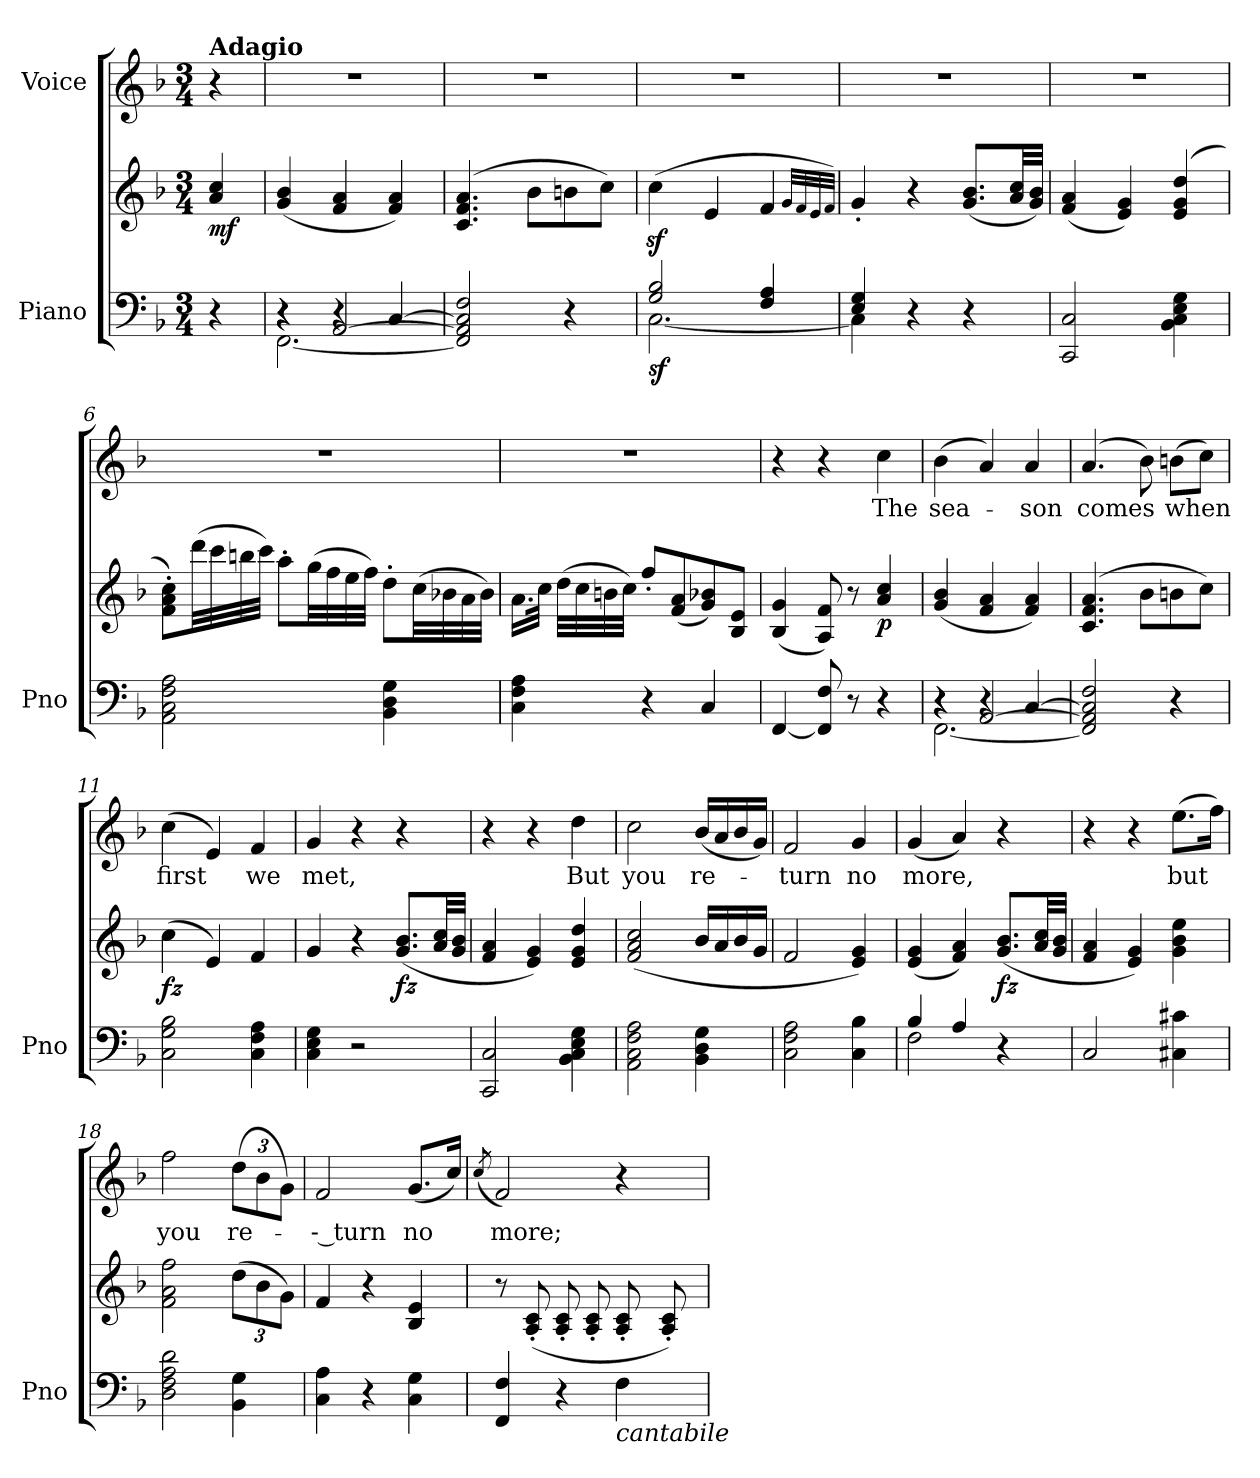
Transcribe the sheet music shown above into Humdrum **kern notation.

**kern	**kern	**dynam	**kern	**text
*part2	*part2	*part2	*part1	*part1
*staff3	*staff2	*staff2/3	*staff1	*staff1
*I"Piano	*	*	*I"Voice	*
*I'Pno	*	*	*	*
*clefF4	*clefG2	*	*clefG2	*
*k[b-]	*k[b-]	*	*k[b-]	*
*M3/4	*M3/4	*	*M3/4	*
=	=	=	=	=
!	!	!	!LO:TX:a:B:t=Adagio	!
!	!	!LO:DY:b	!	!
4r	4a/ 4cc/	mf	4r	.
=1	=1	=1	=1	=1
*^	*	*	*	*
*	*^	*	*	*	*
4r	[2.FF\	4r	(4g/ 4b-/	.	2.r	.
4r	.	[<2AA/	4f/ 4a/	.	.	.
[<4C/	.	.	4f/ 4a/)	.	.	.
*v	*v	*v	*	*	*	*
=2	=2	=2	=2	=2
2FF/] 2AA/] 2C/] 2F/	(4.c/ 4.f/ 4.a/	.	2.r	.
.	8b-\L	.	.	.
4r	8bn\	.	.	.
.	8cc\J)	.	.	.
=3	=3	=3	=3	=3
*^	*	*	*	*
!	!	!	!LO:DY:b=2	!	!
2G/ 2B-/	[2.C\	(4ccz<\	sf	2.r	.
.	.	4e/	.	.	.
4F/ 4A/	.	4f/	.	.	.
.	.	32qg/LLL	.	.	.
.	.	32qf/	.	.	.
.	.	32qe/	.	.	.
.	.	32qf/JJJ)	.	.	.
=4	=4	=4	=4	=4	=4
4E/ 4G/	4C\]	4g'/	.	2.r	.
4r	4ryy	4r	.	.	.
4r	4ryy	(8.g/ 8.b-/L	.	.	.
.	.	32a/ 32cc/LL	.	.	.
.	.	32g/ 32b-/JJJ)	.	.	.
*v	*v	*	*	*	*
!!LO:LB:g=z
=5	=5	=5	=5	=5
2CC/ 2C/	(4f/ 4a/	.	2.r	.
.	4e/ 4g/)	.	.	.
4BB-\ 4C\ 4E\ 4G\	(4e/ 4g/ 4dd/	.	.	.
=6	=6	=6	=6	=6
2AA\ 2C\ 2F\ 2A\	8f\' 8a\' 8cc\'L)	.	2.r	.
.	(32ddd\LL	.	.	.
.	32ccc\	.	.	.
.	32bbn\	.	.	.
.	32ccc\JJJ)	.	.	.
.	8aa'\L	.	.	.
.	(32gg\LL	.	.	.
.	32ff\	.	.	.
.	32ee\	.	.	.
.	32ff\JJJ)	.	.	.
4BB-\ 4D\ 4G\	8dd'\L	.	.	.
.	(32cc\LL	.	.	.
.	32b-X\	.	.	.
.	32a\	.	.	.
.	32b-\JJJ)	.	.	.
=7	=7	=7	=7	=7
4C\ 4F\ 4A\	16.a\LL	.	2.r	.
.	32cc\JJk	.	.	.
.	(32dd\LLL	.	.	.
.	32cc\	.	.	.
.	32bn\	.	.	.
.	32cc\JJJ)	.	.	.
4r	8ff'/L	.	.	.
.	(8f/ 8a/	.	.	.
4C/	8g/ 8b-X/)	.	.	.
.	8B-/ 8e/J	.	.	.
!!LO:LB:g=z
=8	=8	=8	=8	=8
[4FF/	(4B-/ 4g/	.	4r	.
8FF/] 8F/	8A/ 8f/)	.	4r	.
8r	8r	.	.	.
!	!	!LO:DY:b	!	!LO:LY:b
4r	4a/ 4cc/	p	4cc\	The
!!LO:PB:g=z
=9	=9	=9	=9	=9
*^	*	*	*	*
*	*^	*	*	*	*
!	!	!	!	!	!	!LO:LY:b
4r	[2.FF\	4r	(4g/ 4b-/	.	(4b-\	sea-
4r	.	[<2AA/	4f/ 4a/	.	4a/)	.
!	!	!	!	!	!	!LO:LY:b
[<4C/	.	.	4f/ 4a/)	.	4a/	-son
*v	*v	*v	*	*	*	*
=10	=10	=10	=10	=10
!	!	!	!	!LO:LY:b
2FF/] 2AA/] 2C/] 2F/	(4.c/ 4.f/ 4.a/	.	(4.a/	comes
.	8b-\L	.	8b-\)	.
!	!	!	!	!LO:LY:b
4r	8bn\	.	(8bn\L	when
.	8cc\J)	.	8cc\J)	.
=11	=11	=11	=11	=11
!	!	!LO:DY:b	!	!LO:LY:b
2C\ 2G\ 2B-\	(4cc\	fz	(4cc\	first
.	4e/)	.	4e/)	.
!	!	!	!	!LO:LY:b
4C\ 4F\ 4A\	4f/	.	4f/	we
=12	=12	=12	=12	=12
!	!	!	!	!LO:LY:b
4C\ 4E\ 4G\	4g/	.	4g/	met,
2r	4r	.	4r	.
!	!	!LO:DY:b	!	!
.	(8.g/ 8.b-/L	fz	4r	.
.	32a/ 32cc/LL	.	.	.
.	32g/ 32b-/JJJ	.	.	.
=13	=13	=13	=13	=13
2CC/ 2C/	4f/ 4a/	.	4r	.
.	4e/ 4g/)	.	4r	.
!	!	!	!	!LO:LY:b
4BB-\ 4C\ 4E\ 4G\	4e/ 4g/ 4dd/	.	4dd\	But
!!LO:PB:g=z
=14	=14	=14	=14	=14
!	!	!	!	!LO:LY:b
2AA\ 2C\ 2F\ 2A\	(2f/ 2a/ 2cc/	.	2cc\	you
!	!	!	!	!LO:LY:b
4BB-\ 4D\ 4G\	16b-/LL	.	(16b-/LL	re-
.	16a/	.	16a/	.
.	16b-/	.	16b-/	.
.	16g/JJ	.	16g/JJ)	.
=15	=15	=15	=15	=15
!	!	!	!	!LO:LY:b
2C\ 2F\ 2A\	2f/	.	2f/	-turn
!	!	!	!	!LO:LY:b
4C\ 4B-\	4e/ 4g/)	.	4g/	no
=16	=16	=16	=16	=16
*^	*	*	*	*
!	!	!	!	!	!LO:LY:b
4B-/	2F\	(4e/ 4g/	.	(4g/	more,
4A/	.	4f/ 4a/)	.	4a/)	.
!	!	!	!LO:DY:b	!	!
4r	4ryy	(8.g/ 8.b-/L	fz	4r	.
.	.	32a/ 32cc/LL	.	.	.
.	.	32g/ 32b-/JJJ	.	.	.
*v	*v	*	*	*	*
=17	=17	=17	=17	=17
2C/	4f/ 4a/	.	4r	.
.	4e/ 4g/)	.	4r	.
!	!	!	!	!LO:LY:b
4C#X\ 4c#X\	4g\ 4b-\ 4ee\	.	(8.ee\L	but
.	.	.	16ff\Jk)	.
=18	=18	=18	=18	=18
!	!	!	!	!LO:LY:b
2D\ 2F\ 2A\ 2d\	2f\ 2a\ 2ff\	.	2ff\	you
*	*Xbrackettup	*	*Xbrackettup	*
!	!	!	!	!LO:LY:b
4BB-\ 4G\	(12dd\L	.	(12dd\L	re-
.	12b-\	.	12b-\	.
.	12g\J)	.	12g\J)	.
!!LO:LB:g=z
=19	=19	=19	=19	=19
!	!	!	!	!LO:LY:b
4C\ 4A\	4f/	.	2f/	-- turn
4r	4r	.	.	.
!	!	!	!	!LO:LY:b
4C\ 4G\	4B-/ 4e/	.	(8.g/L	no
.	.	.	16cc/Jk)	.
=20	=20	=20	=20	=20
.	.	.	(8qcc/	.
!	!	!	!	!LO:LY:b
4FF/ 4F/	8r	.	2f/)	more;
.	(8A/' 8c/'L	.	.	.
4r	8A/' 8c/'	.	.	.
.	8A/' 8c/'	.	.	.
!LO:TX:b:i:t=cantabile	!	!	!	!
4F\	8A/' 8c/'	.	4r	.
.	8A/' 8c/')	.	.	.
=	=	=	=	=
*-	*-	*-	*-	*-
